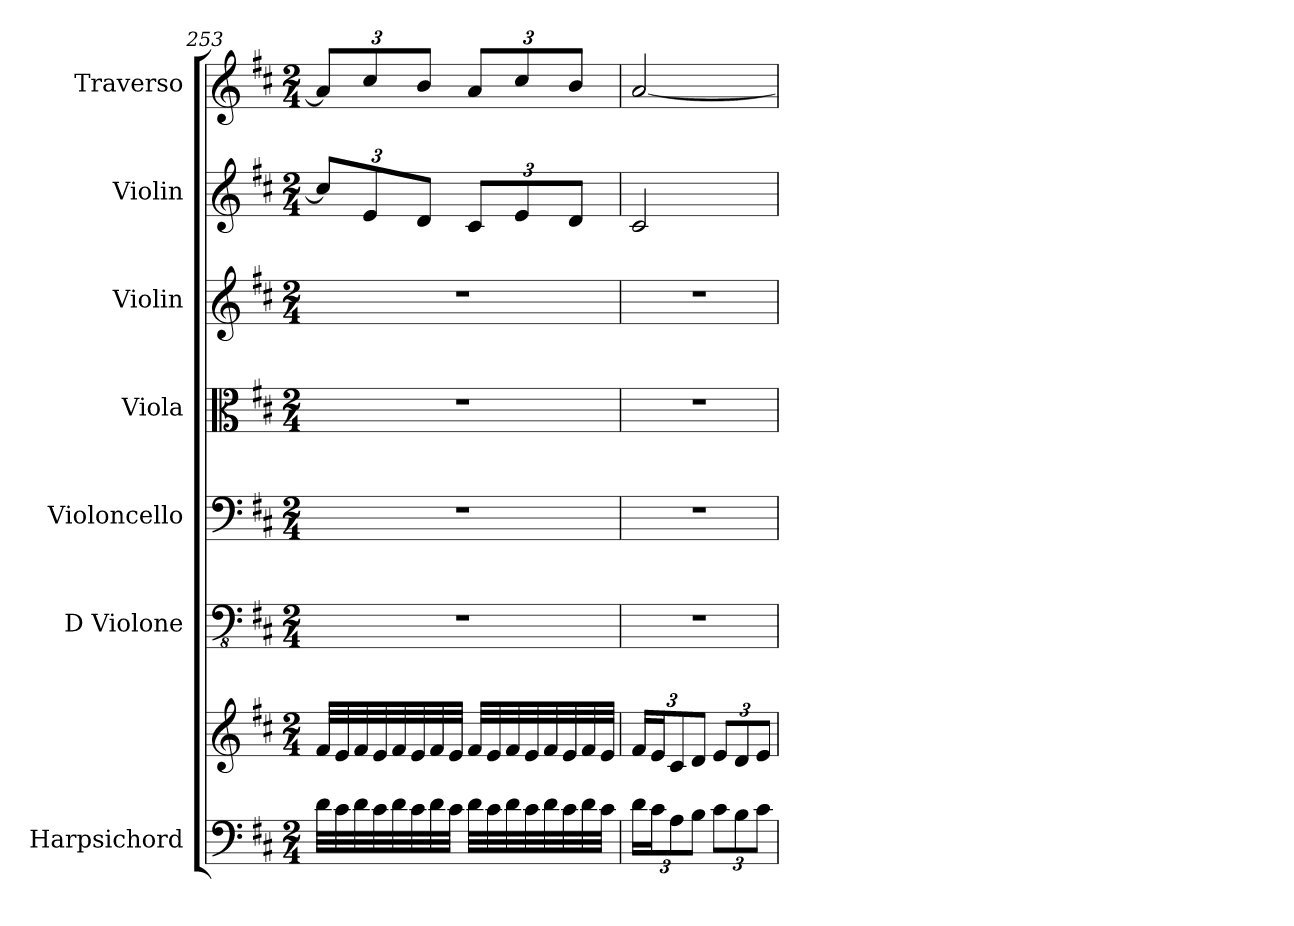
**kern	**kern	**kern	**kern	**kern	**kern	**kern	**kern
*part7	*part7	*part6	*part5	*part4	*part3	*part2	*part1
*staff8	*staff7	*staff6	*staff5	*staff4	*staff3	*staff2	*staff1
*I"Harpsichord	*	*I"D Violone	*I"Violoncello	*I"Viola	*I"Violin	*I"Violin	*I"Traverso
*I'Hch.	*	*I'D Vne.	*I'Vc.	*I'Vla.	*I'Vln.	*I'Vln.	*I'Trv.
!!LO:PB:g=z
*clefF4	*clefG2	*clefFv4	*clefF4	*clefC3	*clefG2	*clefG2	*clefG2
*	*	*ITrd7c12	*	*	*	*	*
*k[f#c#]	*k[f#c#]	*k[f#c#]	*k[f#c#]	*k[f#c#]	*k[f#c#]	*k[f#c#]	*k[f#c#]
*M2/4	*M2/4	*M2/4	*M2/4	*M2/4	*M2/4	*M2/4	*M2/4
*	*	*	*	*	*	*Xbrackettup	*Xbrackettup
=253	=253	=253	=253	=253	=253	=253	=253
32d\LLL	32f#/LLL	2r	2r	2r	2r	12cc#/L]	12a/L]
32c#\	32e/	.	.	.	.	.	.
32d\	32f#/	.	.	.	.	.	.
.	.	.	.	.	.	12e/	12cc#/
32c#\	32e/	.	.	.	.	.	.
32d\	32f#/	.	.	.	.	.	.
32c#\	32e/	.	.	.	.	.	.
.	.	.	.	.	.	12d/J	12b/J
32d\	32f#/	.	.	.	.	.	.
32c#\JJJ	32e/JJJ	.	.	.	.	.	.
32d\LLL	32f#/LLL	.	.	.	.	12c#/L	12a/L
32c#\	32e/	.	.	.	.	.	.
32d\	32f#/	.	.	.	.	.	.
.	.	.	.	.	.	12e/	12cc#/
32c#\	32e/	.	.	.	.	.	.
32d\	32f#/	.	.	.	.	.	.
32c#\	32e/	.	.	.	.	.	.
.	.	.	.	.	.	12d/J	12b/J
32d\	32f#/	.	.	.	.	.	.
32c#\JJJ	32e/JJJ	.	.	.	.	.	.
=254	=254	=254	=254	=254	=254	=254	=254
*Xbrackettup	*Xbrackettup	*	*	*	*	*	*
24d\LL	24f#/LL	2r	2r	2r	2r	2c#/	[2a/
24c#\J	24e/J	.	.	.	.	.	.
12A\	12c#/	.	.	.	.	.	.
12B\J	12d/J	.	.	.	.	.	.
12c#\L	12e/L	.	.	.	.	.	.
12B\	12d/	.	.	.	.	.	.
12c#\J	12e/J	.	.	.	.	.	.
=	=	=	=	=	=	=	=
*-	*-	*-	*-	*-	*-	*-	*-
